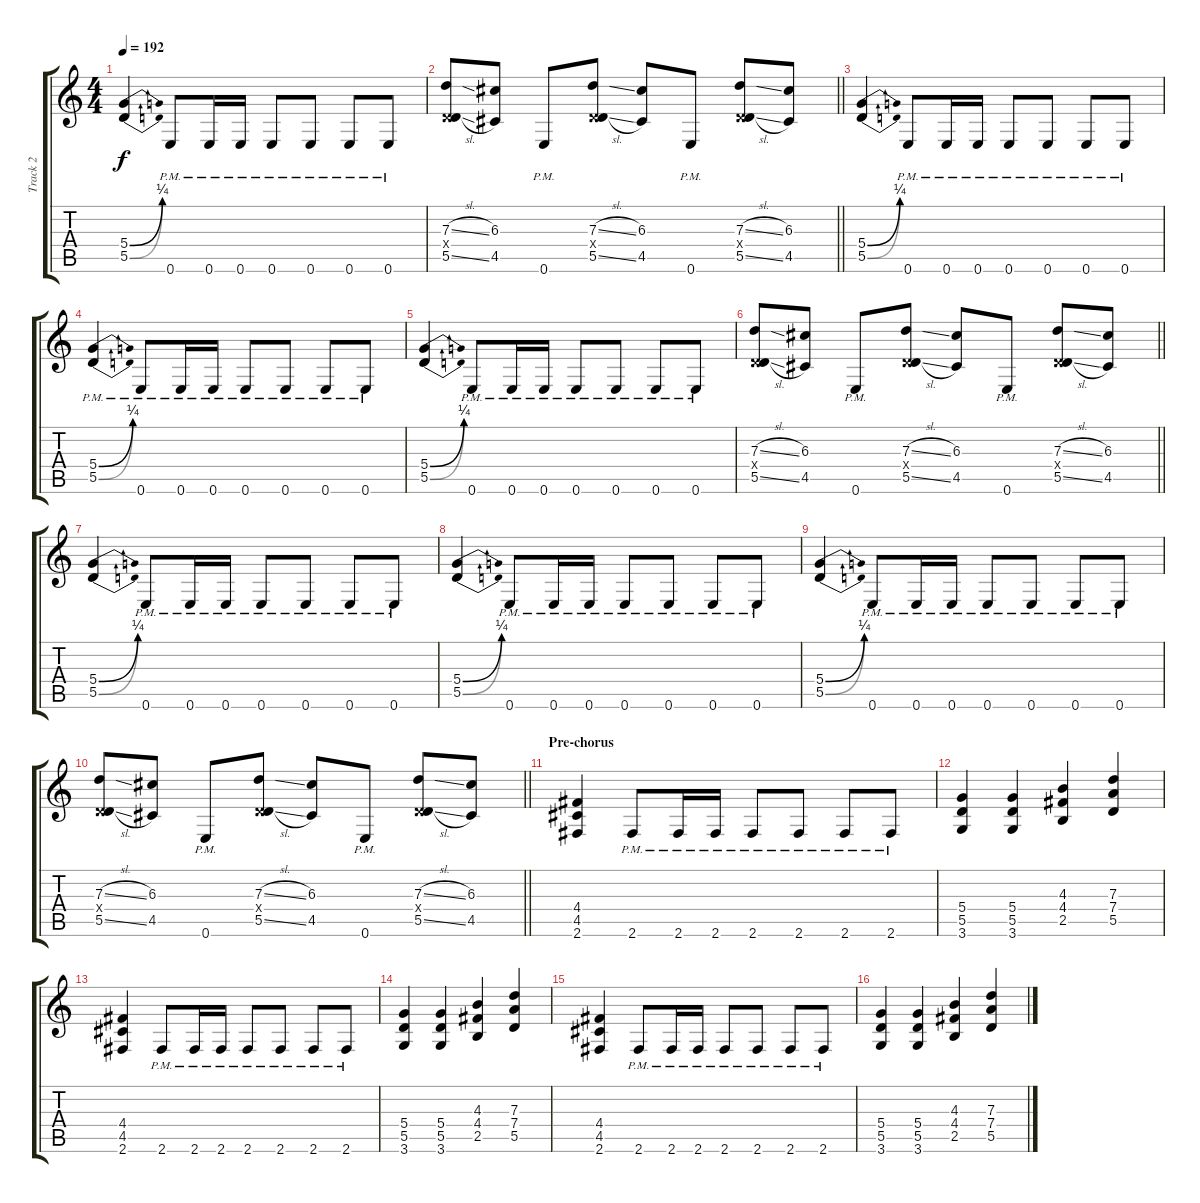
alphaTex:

\track ("Track 2" "Track 2") {instrument distortionguitar}
\staff {score tabs}
\tuning (E4 B3 G3 D3 A2 E2) {hide}
\ts (4 4)
\tempo 192
\clef g2
\ks c
(5.4{be (bend 0 0 60 1)} 5.5{be (bend 0 0 60 1)}).4{dy f} 0.6{pm}.8 0.6{pm}.16 0.6{pm}.16 0.6{pm}.8 0.6{pm}.8 0.6{pm}.8 0.6{pm}.8 |
\barLineRight lightlight
(7.3{sl} 0.4{x} 5.5{sl}).8 (6.3 4.5).8 0.6{pm}.8 (7.3{sl} 0.4{x} 5.5{sl}).8 (6.3 4.5).8 0.6{pm}.8 (7.3{sl} 0.4{x} 5.5{sl}).8 (6.3 4.5).8 |
(5.4{be (bend 0 0 60 1)} 5.5{be (bend 0 0 60 1)}).4 0.6{pm}.8 0.6{pm}.16 0.6{pm}.16 0.6{pm}.8 0.6{pm}.8 0.6{pm}.8 0.6{pm}.8 |
(5.4{be (bend 0 0 60 1) pm} 5.5{be (bend 0 0 60 1) pm}).4 0.6{pm}.8 0.6{pm}.16 0.6{pm}.16 0.6{pm}.8 0.6{pm}.8 0.6{pm}.8 0.6{pm}.8 |
(5.4{be (bend 0 0 60 1)} 5.5{be (bend 0 0 60 1)}).4 0.6{pm}.8 0.6{pm}.16 0.6{pm}.16 0.6{pm}.8 0.6{pm}.8 0.6{pm}.8 0.6{pm}.8 |
\barLineRight lightlight
(7.3{sl} 0.4{x} 5.5{sl}).8 (6.3 4.5).8 0.6{pm}.8 (7.3{sl} 0.4{x} 5.5{sl}).8 (6.3 4.5).8 0.6{pm}.8 (7.3{sl} 0.4{x} 5.5{sl}).8 (6.3 4.5).8 |
(5.4{be (bend 0 0 60 1)} 5.5{be (bend 0 0 60 1)}).4 0.6{pm}.8 0.6{pm}.16 0.6{pm}.16 0.6{pm}.8 0.6{pm}.8 0.6{pm}.8 0.6{pm}.8 |
(5.4{be (bend 0 0 60 1)} 5.5{be (bend 0 0 60 1)}).4 0.6{pm}.8 0.6{pm}.16 0.6{pm}.16 0.6{pm}.8 0.6{pm}.8 0.6{pm}.8 0.6{pm}.8 |
(5.4{be (bend 0 0 60 1)} 5.5{be (bend 0 0 60 1)}).4 0.6{pm}.8 0.6{pm}.16 0.6{pm}.16 0.6{pm}.8 0.6{pm}.8 0.6{pm}.8 0.6{pm}.8 |
\barLineRight lightlight
(7.3{sl} 0.4{x} 5.5{sl}).8 (6.3 4.5).8 0.6{pm}.8 (7.3{sl} 0.4{x} 5.5{sl}).8 (6.3 4.5).8 0.6{pm}.8 (7.3{sl} 0.4{x} 5.5{sl}).8 (6.3 4.5).8 |
\section ("" "Pre-chorus")
(4.4 4.5 2.6).4 2.6{pm}.8 2.6{pm}.16 2.6{pm}.16 2.6{pm}.8 2.6{pm}.8 2.6{pm}.8 2.6{pm}.8 |
(5.4 5.5 3.6).4 (5.4 5.5 3.6).4 (4.3 4.4 2.5).4 (7.3 7.4 5.5).4 |
(4.4 4.5 2.6).4 2.6{pm}.8 2.6{pm}.16 2.6{pm}.16 2.6{pm}.8 2.6{pm}.8 2.6{pm}.8 2.6{pm}.8 |
(5.4 5.5 3.6).4 (5.4 5.5 3.6).4 (4.3 4.4 2.5).4 (7.3 7.4 5.5).4 |
(4.4 4.5 2.6).4 2.6{pm}.8 2.6{pm}.16 2.6{pm}.16 2.6{pm}.8 2.6{pm}.8 2.6{pm}.8 2.6{pm}.8 |
(5.4 5.5 3.6).4 (5.4 5.5 3.6).4 (4.3 4.4 2.5).4 (7.3 7.4 5.5).4
